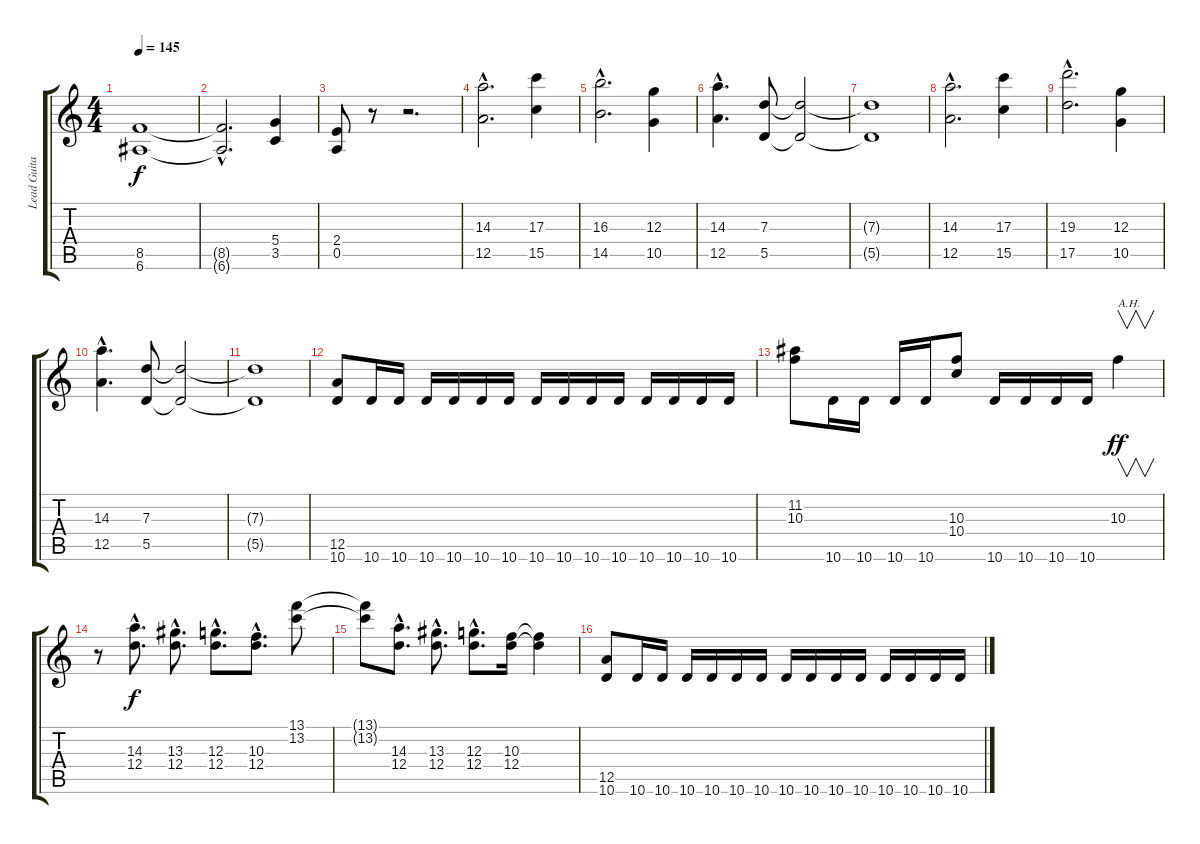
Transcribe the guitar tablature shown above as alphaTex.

\track ("Lead Guitar" "Lead Guita") {instrument overdrivenguitar}
\staff {score tabs}
\tuning (E4 B3 G3 D3 A2 E2) {hide}
\ts (4 4)
\tempo 145
\clef g2
\ks c
(8.5 6.6).1{dy f} |
(8.5{hac t} 6.6{hac t}).2{d} (5.4 3.5).4 |
(2.4 0.5).8 r.8 r.2{d} |
(14.3{hac} 12.5{hac}).2{d} (17.3 15.5).4 |
(16.3{hac} 14.5{hac}).2{d} (12.3 10.5).4 |
(14.3{hac} 12.5{hac}).4{d} (7.3 5.5).8 (7.3{t} 5.5{t}).2 |
(7.3{t} 5.5{t}).1 |
(14.3{hac} 12.5{hac}).2{d} (17.3 15.5).4 |
(19.3{hac} 17.5{hac}).2{d} (12.3 10.5).4 |
(14.3{hac} 12.5{hac}).4{d} (7.3 5.5).8 (7.3{t} 5.5{t}).2 |
(7.3{t} 5.5{t}).1 |
(12.5 10.6).8 10.6.16 10.6.16 10.6.16 10.6.16 10.6.16 10.6.16 10.6.16 10.6.16 10.6.16 10.6.16 10.6.16 10.6.16 10.6.16 10.6.16 |
(11.2 10.3).8 10.6.16 10.6.16 10.6.16 10.6.16 (10.3 10.4).8 10.6.16 10.6.16 10.6.16 10.6.16 10.3.4{v txt "A.H." dy ff instrument guitarharmonics} |
r.8{instrument overdrivenguitar} (14.3{hac} 12.4{hac}).8{d dy f} (13.3{hac} 12.4{hac}).8{d} (12.3{hac} 12.4{hac}).8{d} (10.3{hac} 12.4{hac}).8{d} (13.1 13.2).8 |
(13.1{t} 13.2{t}).8 (14.3{hac} 12.4{hac}).8{d} (13.3{hac} 12.4{hac}).8{d} (12.3{hac} 12.4{hac}).8{d} (10.3 12.4).16 (10.3{t} 12.4{t}).4 |
(12.5 10.6).8 10.6.16 10.6.16 10.6.16 10.6.16 10.6.16 10.6.16 10.6.16 10.6.16 10.6.16 10.6.16 10.6.16 10.6.16 10.6.16 10.6.16
